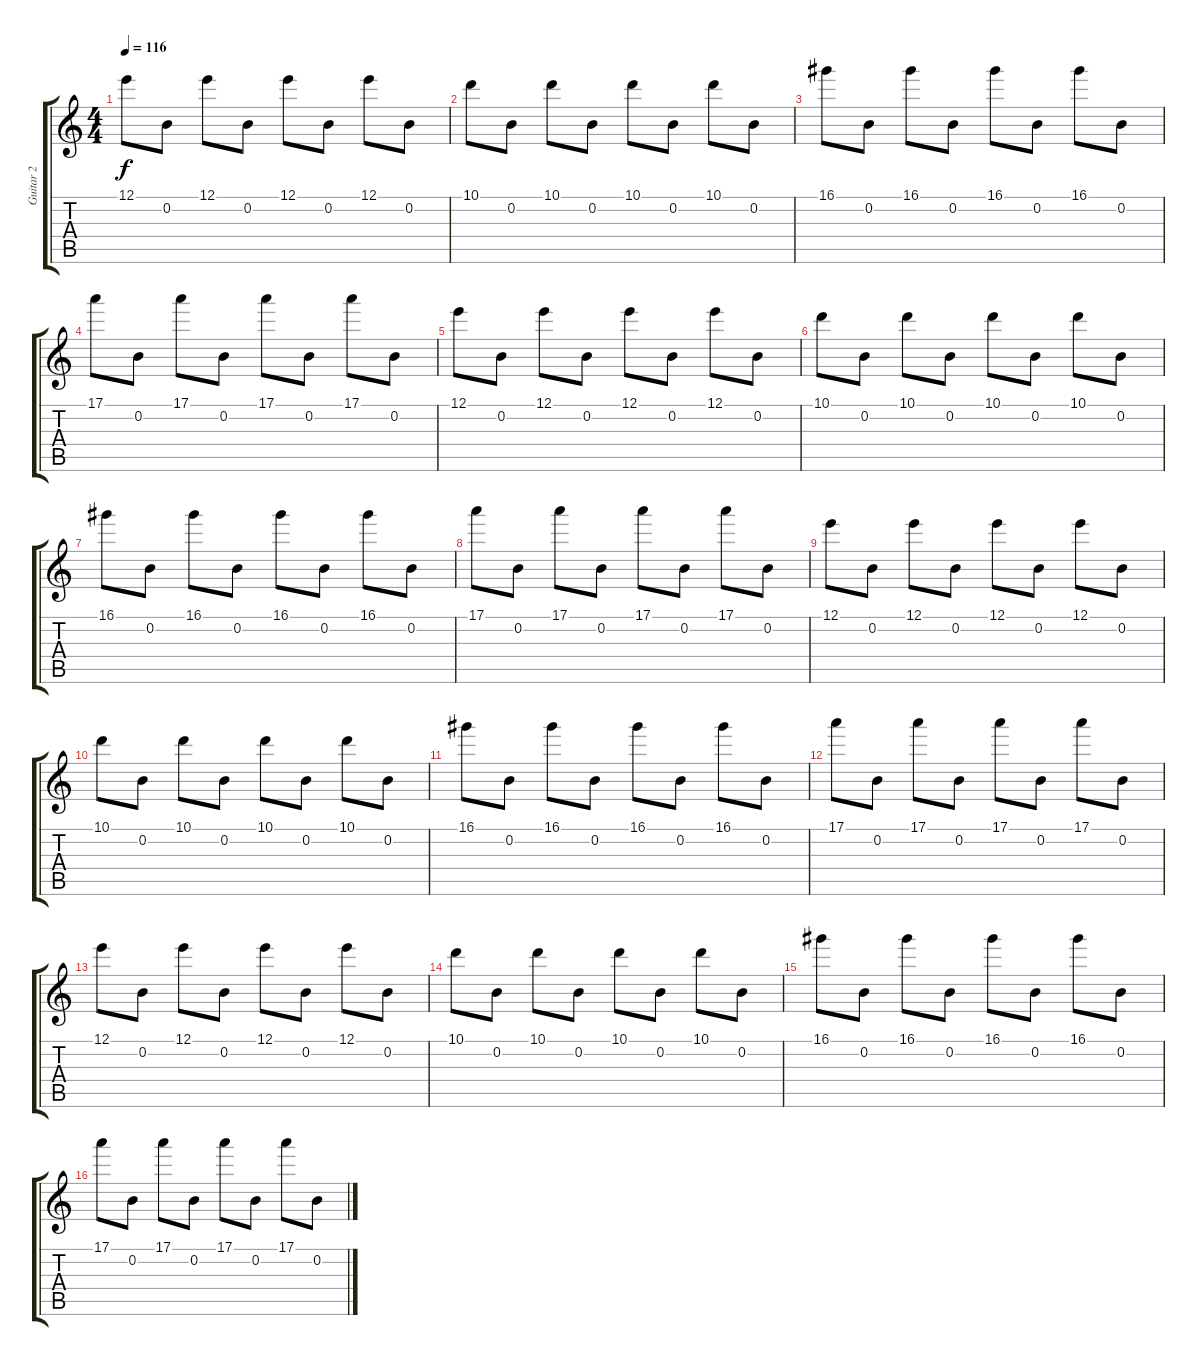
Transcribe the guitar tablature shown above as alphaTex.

\track ("Guitar 2" "Guitar 2") {instrument electricguitarclean}
\staff {score tabs}
\tuning (E4 B3 G3 D3 A2 E2) {hide}
\ts (4 4)
\tempo 116
\clef g2
\ks c
12.1.8{dy f instrument electricguitarclean} 0.2.8 12.1.8 0.2.8 12.1.8 0.2.8 12.1.8 0.2.8 |
10.1.8 0.2.8 10.1.8 0.2.8 10.1.8 0.2.8 10.1.8 0.2.8 |
16.1.8 0.2.8 16.1.8 0.2.8 16.1.8 0.2.8 16.1.8 0.2.8 |
17.1.8 0.2.8 17.1.8 0.2.8 17.1.8 0.2.8 17.1.8 0.2.8 |
12.1.8{instrument electricguitarclean} 0.2.8 12.1.8 0.2.8 12.1.8 0.2.8 12.1.8 0.2.8 |
10.1.8 0.2.8 10.1.8 0.2.8 10.1.8 0.2.8 10.1.8 0.2.8 |
16.1.8 0.2.8 16.1.8 0.2.8 16.1.8 0.2.8 16.1.8 0.2.8 |
17.1.8 0.2.8 17.1.8 0.2.8 17.1.8 0.2.8 17.1.8 0.2.8 |
12.1.8{instrument electricguitarclean} 0.2.8 12.1.8 0.2.8 12.1.8 0.2.8 12.1.8 0.2.8 |
10.1.8 0.2.8 10.1.8 0.2.8 10.1.8 0.2.8 10.1.8 0.2.8 |
16.1.8 0.2.8 16.1.8 0.2.8 16.1.8 0.2.8 16.1.8 0.2.8 |
17.1.8 0.2.8 17.1.8 0.2.8 17.1.8 0.2.8 17.1.8 0.2.8 |
12.1.8{instrument electricguitarclean} 0.2.8 12.1.8 0.2.8 12.1.8 0.2.8 12.1.8 0.2.8 |
10.1.8 0.2.8 10.1.8 0.2.8 10.1.8 0.2.8 10.1.8 0.2.8 |
16.1.8 0.2.8 16.1.8 0.2.8 16.1.8 0.2.8 16.1.8 0.2.8 |
17.1.8 0.2.8 17.1.8 0.2.8 17.1.8 0.2.8 17.1.8 0.2.8
